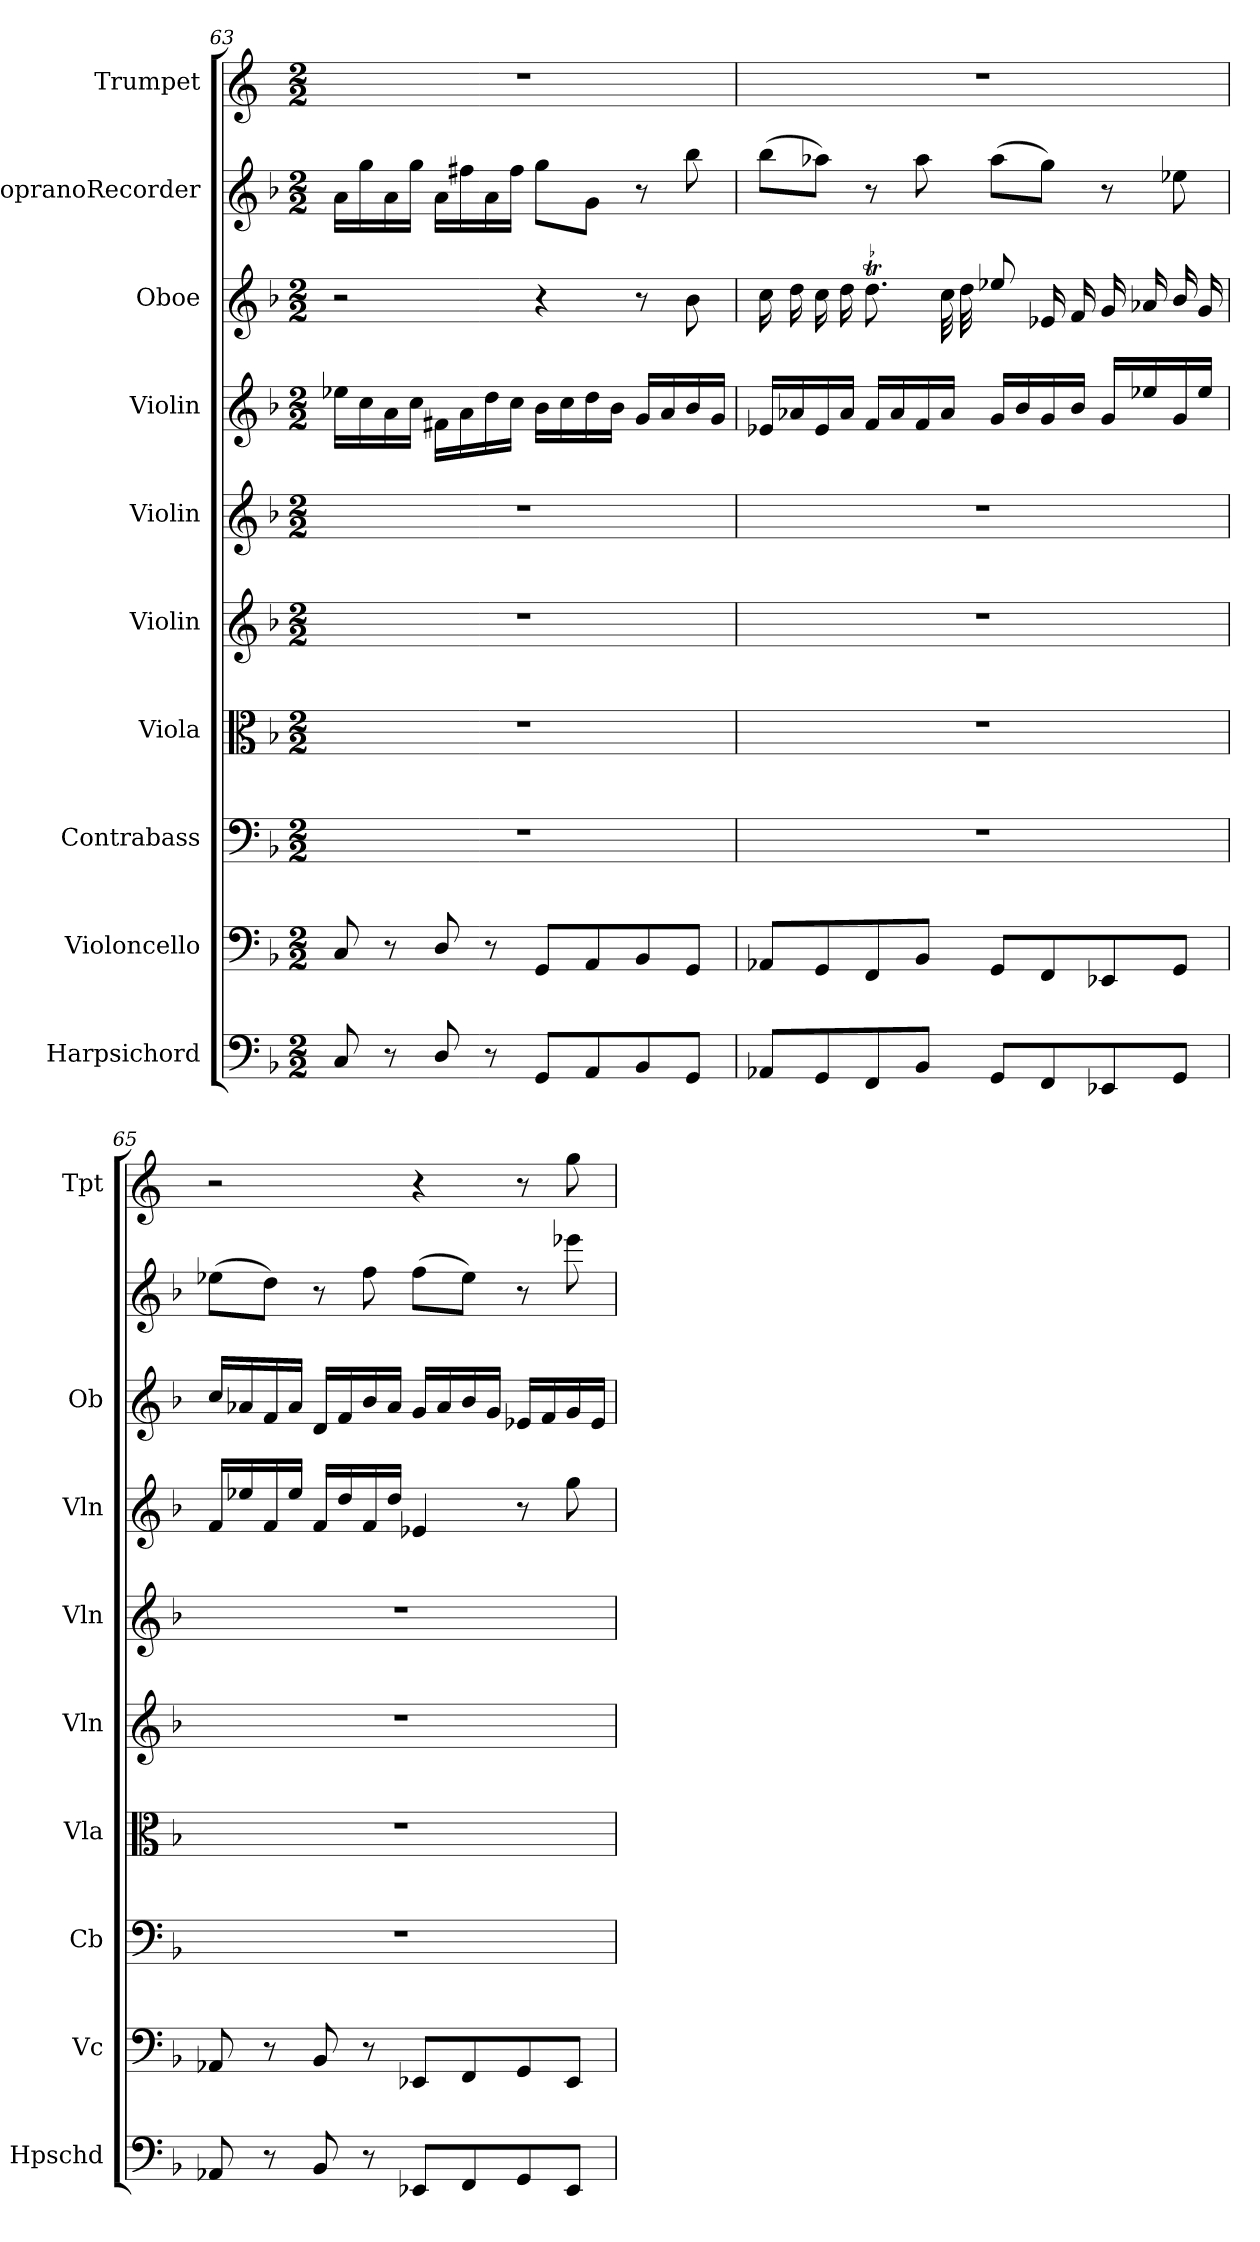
**kern	**kern	**kern	**kern	**kern	**kern	**kern	**kern	**kern	**kern
*part10	*part9	*part8	*part7	*part6	*part5	*part4	*part3	*part2	*part1
*staff10	*staff9	*staff8	*staff7	*staff6	*staff5	*staff4	*staff3	*staff2	*staff1
*I"Harpsichord	*I"Violoncello	*I"Contrabass	*I"Viola	*I"Violin	*I"Violin	*I"Violin	*I"Oboe	*I"SopranoRecorder	*I"Trumpet
*I'Hpschd	*I'Vc	*I'Cb	*I'Vla	*I'Vln	*I'Vln	*I'Vln	*I'Ob	*	*I'Tpt
*clefF4	*clefF4	*clefF4	*clefC3	*clefG2	*clefG2	*clefG2	*clefG2	*clefG2	*clefG2
*k[b-]	*k[b-]	*k[b-]	*k[b-]	*k[b-]	*k[b-]	*k[b-]	*k[b-]	*k[b-]	*k[]
*M2/2	*M2/2	*M2/2	*M2/2	*M2/2	*M2/2	*M2/2	*M2/2	*M2/2	*M2/2
=63	=63	=63	=63	=63	=63	=63	=63	=63	=63
8C/	8C/	1r	1r	1r	1r	16ee-X\LL	2r	16a\LL	1r
.	.	.	.	.	.	16cc\	.	16gg\	.
8r	8r	.	.	.	.	16a\	.	16a\	.
.	.	.	.	.	.	16cc\JJ	.	16gg\JJ	.
8D/	8D/	.	.	.	.	16f#X\LL	.	16a\LL	.
.	.	.	.	.	.	16a\	.	16ff#X\	.
8r	8r	.	.	.	.	16dd\	.	16a\	.
.	.	.	.	.	.	16cc\JJ	.	16ff#\JJ	.
8GG/L	8GG/L	.	.	.	.	16b-\LL	4r	8gg\L	.
.	.	.	.	.	.	16cc\	.	.	.
8AA/	8AA/	.	.	.	.	16dd\	.	8g\J	.
.	.	.	.	.	.	16b-\JJ	.	.	.
8BB-/	8BB-/	.	.	.	.	16g/LL	8r	8r	.
.	.	.	.	.	.	16a/	.	.	.
8GG/J	8GG/J	.	.	.	.	16b-/	8b-\	8bb-\	.
.	.	.	.	.	.	16g/JJ	.	.	.
=64	=64	=64	=64	=64	=64	=64	=64	=64	=64
8AA-X/L	8AA-X/L	1r	1r	1r	1r	16e-X/LL	16cc\	(8bb-\L	1r
.	.	.	.	.	.	16a-X/	16dd\	.	.
8GG/	8GG/	.	.	.	.	16e-/	16cc\	8aa-X\J)	.
.	.	.	.	.	.	16a-/JJ	16dd\	.	.
!	!	!	!	!	!	!	!LO:TR:acc=-	!	!
8FF/	8FF/	.	.	.	.	16f/LL	8.ddt\	8r	.
.	.	.	.	.	.	16a-/	.	.	.
8BB-/J	8BB-/J	.	.	.	.	16f/	.	8aa-\	.
.	.	.	.	.	.	16a-/JJ	32cc\	.	.
.	.	.	.	.	.	.	32dd\	.	.
8GG/L	8GG/L	.	.	.	.	16g/LL	8ee-X/	(8aa-\L	.
.	.	.	.	.	.	16b-/	.	.	.
8FF/	8FF/	.	.	.	.	16g/	16e-X/	8gg\J)	.
.	.	.	.	.	.	16b-/JJ	16f/	.	.
8EE-X/	8EE-X/	.	.	.	.	16g/LL	16g/	8r	.
.	.	.	.	.	.	16ee-X/	16a-X/	.	.
8GG/J	8GG/J	.	.	.	.	16g/	16b-/	8ee-X\	.
.	.	.	.	.	.	16ee-/JJ	16g/	.	.
=65	=65	=65	=65	=65	=65	=65	=65	=65	=65
8AA-X/	8AA-X/	1r	1r	1r	1r	16f/LL	16cc/LL	(8ee-X\L	2r
.	.	.	.	.	.	16ee-X/	16a-X/	.	.
8r	8r	.	.	.	.	16f/	16f/	8dd\J)	.
.	.	.	.	.	.	16ee-/JJ	16a-/JJ	.	.
8BB-/	8BB-/	.	.	.	.	16f/LL	16d/LL	8r	.
.	.	.	.	.	.	16dd/	16f/	.	.
8r	8r	.	.	.	.	16f/	16b-/	8ff\	.
.	.	.	.	.	.	16dd/JJ	16a-/JJ	.	.
8EE-X/L	8EE-X/L	.	.	.	.	4e-X/	16g/LL	(8ff\L	4r
.	.	.	.	.	.	.	16a-/	.	.
8FF/	8FF/	.	.	.	.	.	16b-/	8ee-\J)	.
.	.	.	.	.	.	.	16g/JJ	.	.
8GG/	8GG/	.	.	.	.	8r	16e-X/LL	8r	8r
.	.	.	.	.	.	.	16f/	.	.
8EE-/J	8EE-/J	.	.	.	.	8gg\	16g/	8eee-X\	8gg\
.	.	.	.	.	.	.	16e-/JJ	.	.
=	=	=	=	=	=	=	=	=	=
*-	*-	*-	*-	*-	*-	*-	*-	*-	*-
